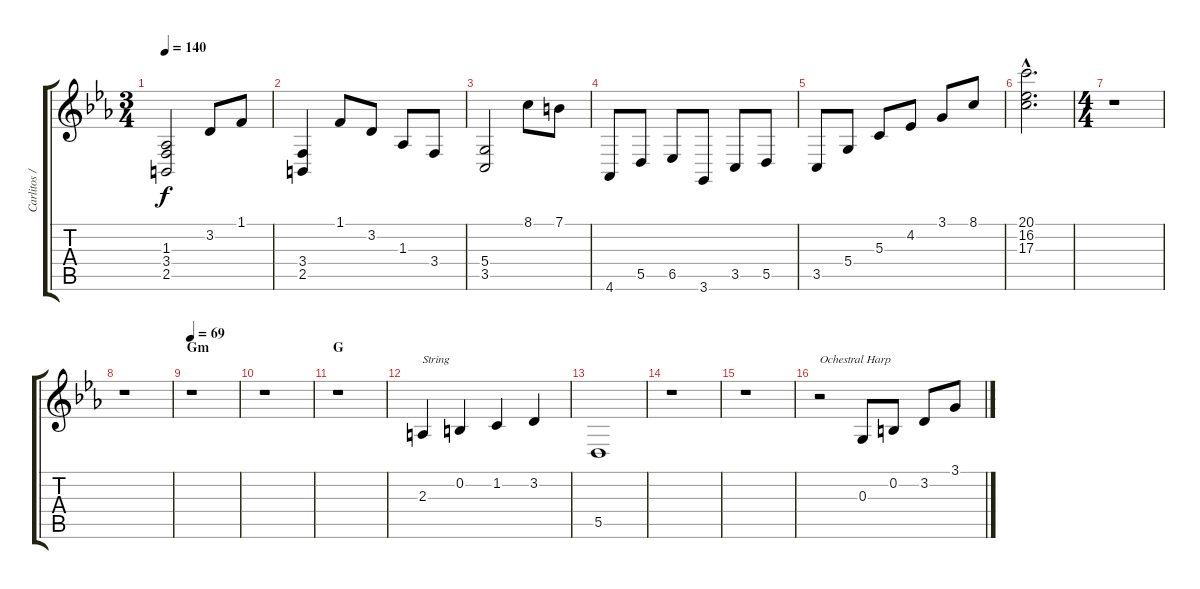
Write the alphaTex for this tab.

\track ("Carlitos / Ale" "Carlitos /") {instrument harpsichord}
\staff {score tabs}
\tuning (E4 B3 G3 D3 A2 E2) {hide}
\ts (3 4)
\tempo 140
\clef g2
\ks cminor
(1.3 3.4 2.5).2{dy f} 3.2.8 1.1.8 |
(3.4 2.5).4 1.1.8 3.2.8 1.3.8 3.4.8 |
(5.4 3.5).2 8.1.8 7.1.8 |
4.6.8 5.5.8 6.5.8 3.6.8 3.5.8 5.5.8 |
3.5.8 5.4.8 5.3.8 4.2.8 3.1.8 8.1.8 |
(20.1{hac} 16.2{hac} 17.3{hac}).2{d} |
\ts (4 4)
r.1 |
r.1 |
\section ("" "Gm")
\tempo 69
r.1{balance 2 instrument stringensemble1} |
r.1 |
\section ("" "G")
r.1 |
2.3.4{txt "String"} 0.2.4 1.2.4 3.2.4 |
5.5.1 |
r.1 |
r.1 |
r.2{txt "Ochestral Harp" volume 6 instrument orchestralharp} 0.3.8 0.2.8 3.2.8 3.1.8
